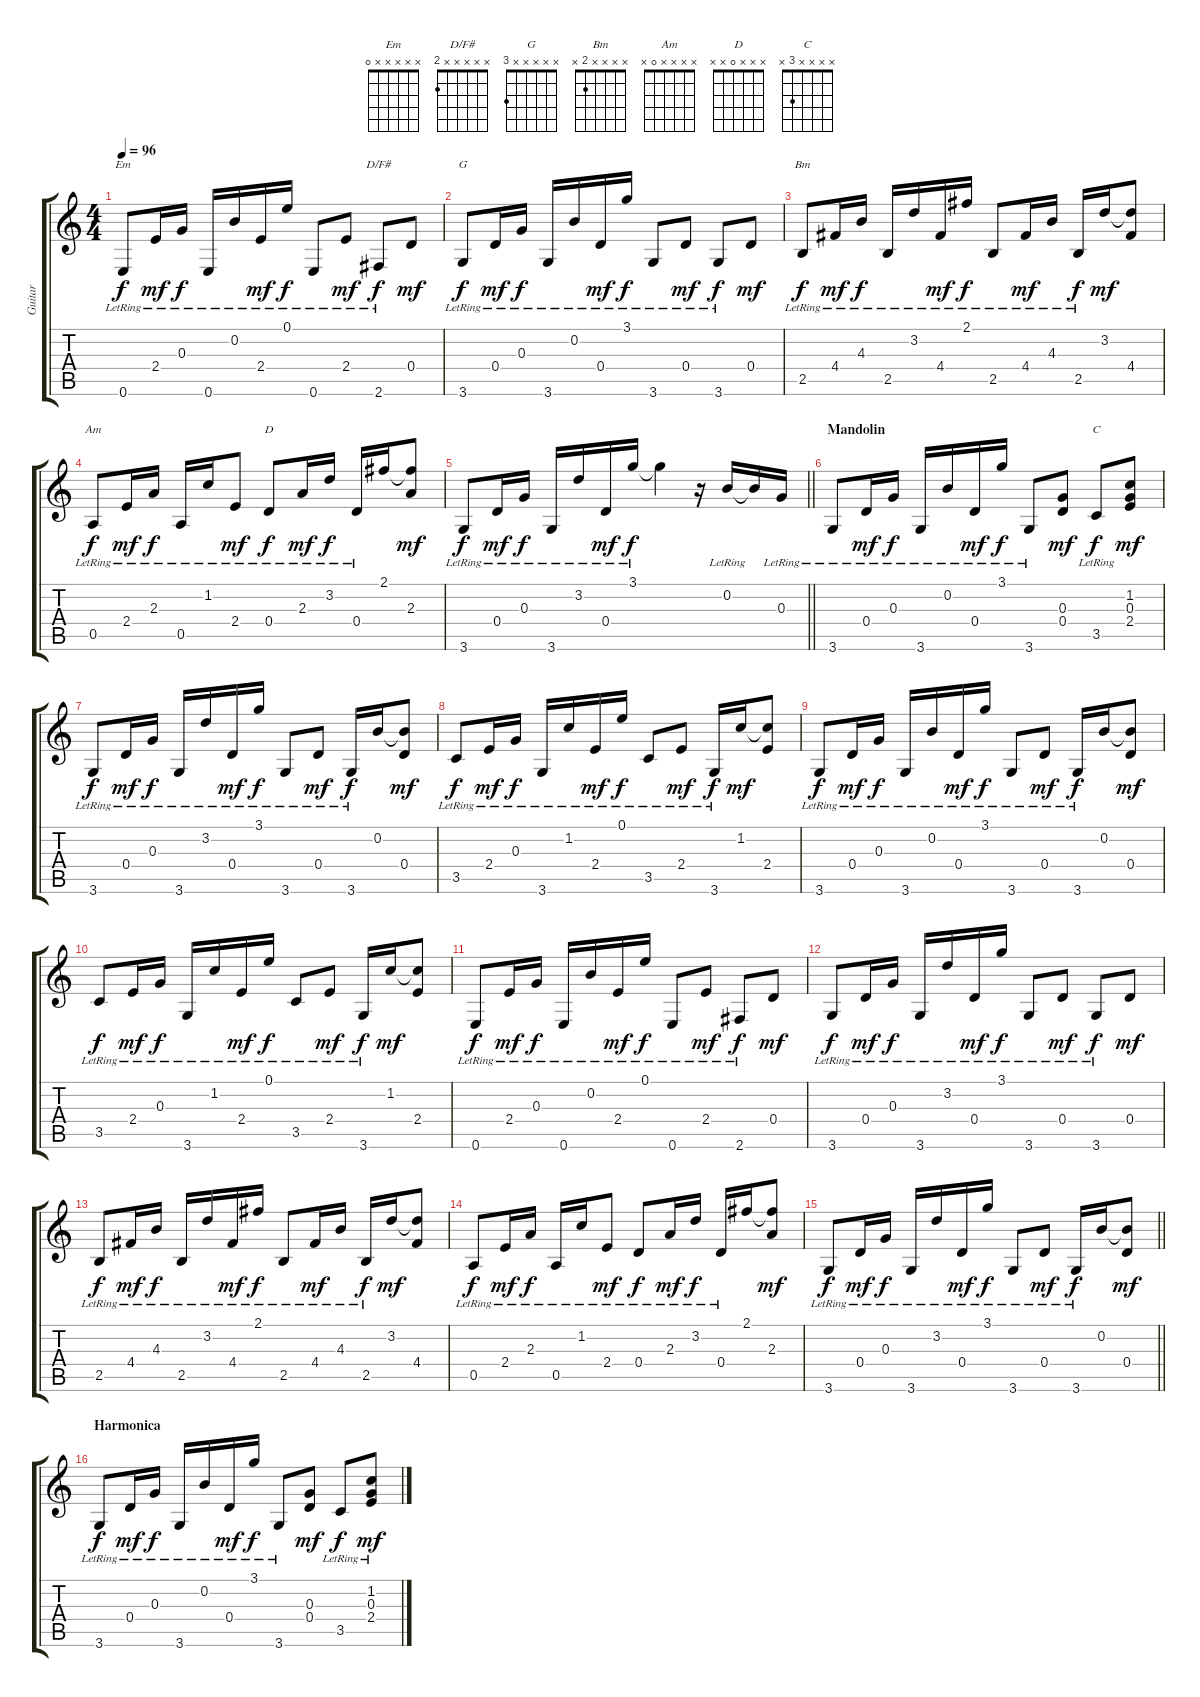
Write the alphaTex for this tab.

\track ("Guitar" "Guitar") {instrument acousticguitarsteel}
\staff {score tabs}
\tuning (E4 B3 G3 D3 A2 E2) {hide}
\chord ("Em" x x x x x 0)
\chord ("D/F#" x x x x x 2)
\chord ("G" x x x x x 3)
\chord ("Bm" x x x x 2 x)
\chord ("Am" x x x x 0 x)
\chord ("D" x x x 0 x x)
\chord ("C" x x x x 3 x)
\ts (4 4)
\tempo 96
\clef g2
\ks c
0.6{lr}.8{ch "Em" dy f} 2.4{lr}.16{dy mf} 0.3{lr}.16{dy f} 0.6{lr}.16 0.2{lr}.16 2.4{lr}.16{dy mf} 0.1{lr}.16{dy f} 0.6{lr}.8 2.4{lr}.8{dy mf} 2.6{lr}.8{ch "D/F#" dy f} 0.4.8{dy mf} |
3.6{lr}.8{ch "G" dy f} 0.4{lr}.16{dy mf} 0.3{lr}.16{dy f} 3.6{lr}.16 0.2{lr}.16 0.4{lr}.16{dy mf} 3.1{lr}.16{dy f} 3.6{lr}.8 0.4{lr}.8{dy mf} 3.6{lr}.8{dy f} 0.4.8{dy mf} |
2.5{lr}.8{ch "Bm" dy f} 4.4{lr}.16{dy mf} 4.3{lr}.16{dy f} 2.5{lr}.16 3.2{lr}.16 4.4{lr}.16{dy mf} 2.1{lr}.16{dy f} 2.5{lr}.8 4.4{lr}.16{dy mf} 4.3{lr}.16 2.5{lr}.16{dy f} 3.2.16{dy mf} (3.2{t} 4.4).8 |
0.5{lr}.8{ch "Am" dy f} 2.4{lr}.16{dy mf} 2.3{lr}.16{dy f} 0.5{lr}.16 1.2{lr}.16 2.4{lr}.8{dy mf} 0.4{lr}.8{ch "D" dy f} 2.3{lr}.16{dy mf} 3.2{lr}.16{dy f} 0.4{lr}.16 2.1.16 (2.1{t} 2.3).8{dy mf} |
\barLineRight lightlight
3.6{lr}.8{dy f} 0.4{lr}.16{dy mf} 0.3{lr}.16{dy f} 3.6{lr}.16 3.2{lr}.16 0.4{lr}.16{dy mf} 3.1{lr}.16{dy f} 3.1{t}.4 r.16 0.2{lr}.16 0.2{t}.16 0.3{lr}.16 |
\section ("" "Mandolin")
3.6{lr}.8 0.4{lr}.16{dy mf} 0.3{lr}.16{dy f} 3.6{lr}.16 0.2{lr}.16 0.4{lr}.16{dy mf} 3.1{lr}.16{dy f} 3.6{lr}.8 (0.3 0.4).8{dy mf} 3.5{lr}.8{ch "C" dy f} (1.2 0.3 2.4).8{dy mf} |
3.6{lr}.8{dy f} 0.4{lr}.16{dy mf} 0.3{lr}.16{dy f} 3.6{lr}.16 3.2{lr}.16 0.4{lr}.16{dy mf} 3.1{lr}.16{dy f} 3.6{lr}.8 0.4{lr}.8{dy mf} 3.6{lr}.16{dy f} 0.2.16 (0.2{t} 0.4).8{dy mf} |
3.5{lr}.8{dy f} 2.4{lr}.16{dy mf} 0.3{lr}.16{dy f} 3.6{lr}.16 1.2{lr}.16 2.4{lr}.16{dy mf} 0.1{lr}.16{dy f} 3.5{lr}.8 2.4{lr}.8{dy mf} 3.6{lr}.16{dy f} 1.2.16{dy mf} (1.2{t} 2.4).8 |
3.6{lr}.8{dy f} 0.4{lr}.16{dy mf} 0.3{lr}.16{dy f} 3.6{lr}.16 0.2{lr}.16 0.4{lr}.16{dy mf} 3.1{lr}.16{dy f} 3.6{lr}.8 0.4{lr}.8{dy mf} 3.6{lr}.16{dy f} 0.2.16 (0.2{t} 0.4).8{dy mf} |
3.5{lr}.8{dy f} 2.4{lr}.16{dy mf} 0.3{lr}.16{dy f} 3.6{lr}.16 1.2{lr}.16 2.4{lr}.16{dy mf} 0.1{lr}.16{dy f} 3.5{lr}.8 2.4{lr}.8{dy mf} 3.6{lr}.16{dy f} 1.2.16{dy mf} (1.2{t} 2.4).8 |
0.6{lr}.8{dy f} 2.4{lr}.16{dy mf} 0.3{lr}.16{dy f} 0.6{lr}.16 0.2{lr}.16 2.4{lr}.16{dy mf} 0.1{lr}.16{dy f} 0.6{lr}.8 2.4{lr}.8{dy mf} 2.6{lr}.8{dy f} 0.4.8{dy mf} |
3.6{lr}.8{dy f} 0.4{lr}.16{dy mf} 0.3{lr}.16{dy f} 3.6{lr}.16 3.2{lr}.16 0.4{lr}.16{dy mf} 3.1{lr}.16{dy f} 3.6{lr}.8 0.4{lr}.8{dy mf} 3.6{lr}.8{dy f} 0.4.8{dy mf} |
2.5{lr}.8{dy f} 4.4{lr}.16{dy mf} 4.3{lr}.16{dy f} 2.5{lr}.16 3.2{lr}.16 4.4{lr}.16{dy mf} 2.1{lr}.16{dy f} 2.5{lr}.8 4.4{lr}.16{dy mf} 4.3{lr}.16 2.5{lr}.16{dy f} 3.2.16{dy mf} (3.2{t} 4.4).8 |
0.5{lr}.8{dy f} 2.4{lr}.16{dy mf} 2.3{lr}.16{dy f} 0.5{lr}.16 1.2{lr}.16 2.4{lr}.8{dy mf} 0.4{lr}.8{dy f} 2.3{lr}.16{dy mf} 3.2{lr}.16{dy f} 0.4{lr}.16 2.1.16 (2.1{t} 2.3).8{dy mf} |
\barLineRight lightlight
3.6{lr}.8{dy f} 0.4{lr}.16{dy mf} 0.3{lr}.16{dy f} 3.6{lr}.16 3.2{lr}.16 0.4{lr}.16{dy mf} 3.1{lr}.16{dy f} 3.6{lr}.8 0.4{lr}.8{dy mf} 3.6{lr}.16{dy f} 0.2.16 (0.2{t} 0.4).8{dy mf} |
\section ("" "Harmonica")
3.6{lr}.8{dy f} 0.4{lr}.16{dy mf} 0.3{lr}.16{dy f} 3.6{lr}.16 0.2{lr}.16 0.4{lr}.16{dy mf} 3.1{lr}.16{dy f} 3.6{lr}.8 (0.3 0.4).8{dy mf} 3.5{lr}.8{dy f} (1.2 0.3{lr} 2.4).8{dy mf}
